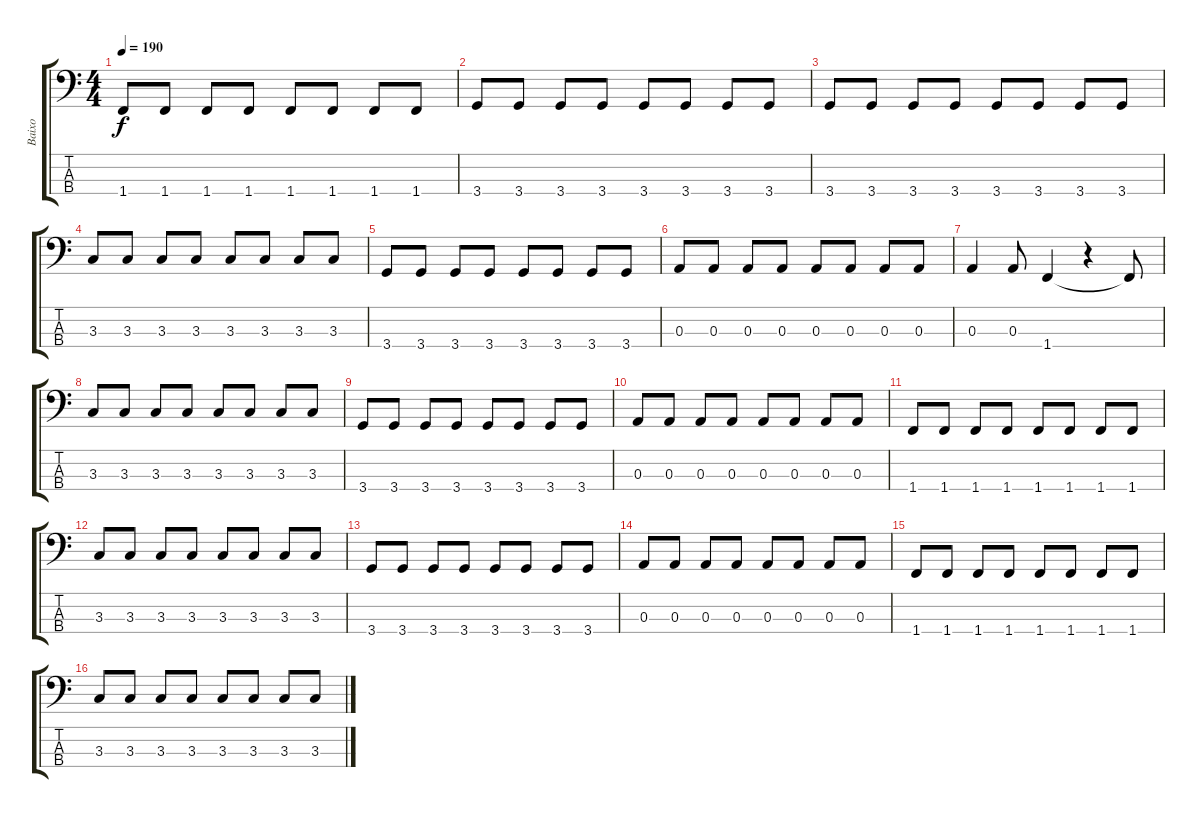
\track ("Baixo" "Baixo") {instrument electricbassfinger}
\staff {score tabs}
\tuning (G2 D2 A1 E1) {hide}
\ts (4 4)
\tempo 190
\clef f4
\ks c
1.4.8{dy f} 1.4.8 1.4.8 1.4.8 1.4.8 1.4.8 1.4.8 1.4.8 |
3.4.8 3.4.8 3.4.8 3.4.8 3.4.8 3.4.8 3.4.8 3.4.8 |
3.4.8 3.4.8 3.4.8 3.4.8 3.4.8 3.4.8 3.4.8 3.4.8 |
3.3.8 3.3.8 3.3.8 3.3.8 3.3.8 3.3.8 3.3.8 3.3.8 |
3.4.8 3.4.8 3.4.8 3.4.8 3.4.8 3.4.8 3.4.8 3.4.8 |
0.3.8 0.3.8 0.3.8 0.3.8 0.3.8 0.3.8 0.3.8 0.3.8 |
0.3.4 0.3.8 1.4.4 r.4 1.4{t}.8 |
3.3.8 3.3.8 3.3.8 3.3.8 3.3.8 3.3.8 3.3.8 3.3.8 |
3.4.8 3.4.8 3.4.8 3.4.8 3.4.8 3.4.8 3.4.8 3.4.8 |
0.3.8 0.3.8 0.3.8 0.3.8 0.3.8 0.3.8 0.3.8 0.3.8 |
1.4.8 1.4.8 1.4.8 1.4.8 1.4.8 1.4.8 1.4.8 1.4.8 |
3.3.8 3.3.8 3.3.8 3.3.8 3.3.8 3.3.8 3.3.8 3.3.8 |
3.4.8 3.4.8 3.4.8 3.4.8 3.4.8 3.4.8 3.4.8 3.4.8 |
0.3.8 0.3.8 0.3.8 0.3.8 0.3.8 0.3.8 0.3.8 0.3.8 |
1.4.8 1.4.8 1.4.8 1.4.8 1.4.8 1.4.8 1.4.8 1.4.8 |
3.3.8 3.3.8 3.3.8 3.3.8 3.3.8 3.3.8 3.3.8 3.3.8
